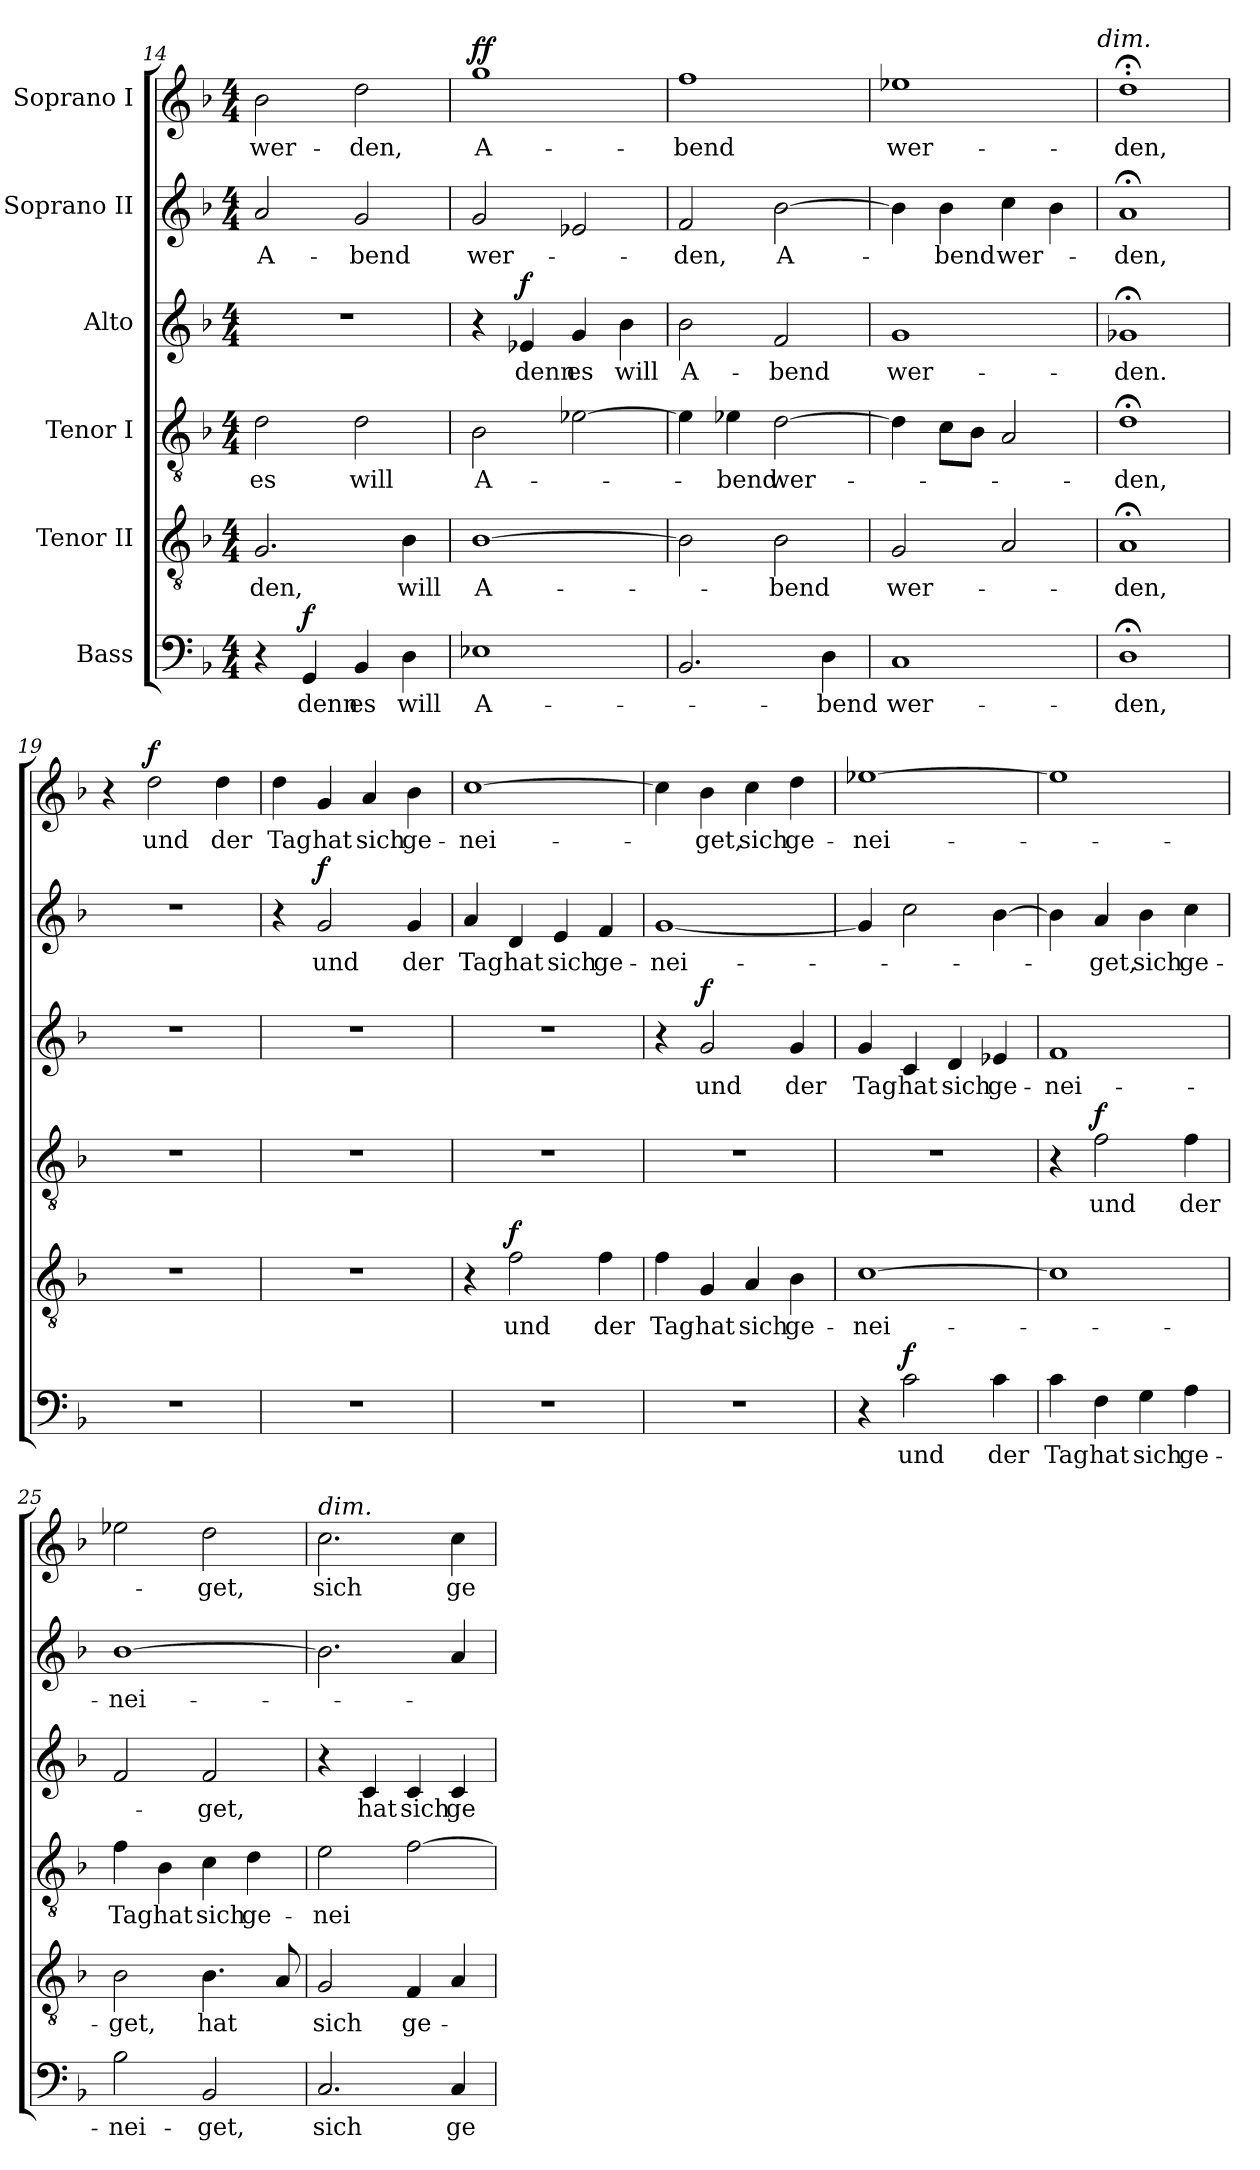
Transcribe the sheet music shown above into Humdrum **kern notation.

**kern	**text	**dynam	**kern	**text	**dynam	**kern	**text	**dynam	**kern	**text	**dynam	**kern	**text	**dynam	**kern	**text	**dynam
*part6	*part6	*part6	*part5	*part5	*part5	*part4	*part4	*part4	*part3	*part3	*part3	*part2	*part2	*part2	*part1	*part1	*part1
*staff6	*staff6	*staff6	*staff5	*staff5	*staff5	*staff4	*staff4	*staff4	*staff3	*staff3	*staff3	*staff2	*staff2	*staff2	*staff1	*staff1	*staff1
*I"Bass	*	*	*I"Tenor II	*	*	*I"Tenor I	*	*	*I"Alto	*	*	*I"Soprano II	*	*	*I"Soprano I	*	*
*clefF4	*	*	*clefGv2	*	*	*clefGv2	*	*	*clefG2	*	*	*clefG2	*	*	*clefG2	*	*
*k[b-]	*	*	*k[b-]	*	*	*k[b-]	*	*	*k[b-]	*	*	*k[b-]	*	*	*k[b-]	*	*
*F:	*	*	*F:	*	*	*F:	*	*	*F:	*	*	*F:	*	*	*F:	*	*
*M4/4	*	*	*M4/4	*	*	*M4/4	*	*	*M4/4	*	*	*M4/4	*	*	*M4/4	*	*
=14	=14	=14	=14	=14	=14	=14	=14	=14	=14	=14	=14	=14	=14	=14	=14	=14	=14
!	!	!	!	!LO:LY:b	!	!	!LO:LY:b	!	!	!	!	!	!LO:LY:b	!	!	!LO:LY:b	!
4r	.	.	2.G/	-den,	.	2d\	es	.	1r	.	.	2a/	A-	.	2b-\	wer-	.
!	!LO:LY:b	!LO:DY:a	!	!	!	!	!	!	!	!	!	!	!	!	!	!	!
4GG/	denn	f	.	.	.	.	.	.	.	.	.	.	.	.	.	.	.
!	!LO:LY:b	!	!	!	!	!	!LO:LY:b	!	!	!	!	!	!LO:LY:b	!	!	!LO:LY:b	!
4BB-/	es	.	.	.	.	2d\	will	.	.	.	.	2g/	-bend	.	2dd\	-den,	.
!	!LO:LY:b	!	!	!LO:LY:b	!	!	!	!	!	!	!	!	!	!	!	!	!
4D\	will	.	4B-\	will	.	.	.	.	.	.	.	.	.	.	.	.	.
=15	=15	=15	=15	=15	=15	=15	=15	=15	=15	=15	=15	=15	=15	=15	=15	=15	=15
!	!LO:LY:b	!	!	!LO:LY:b	!	!	!LO:LY:b	!	!	!	!	!	!LO:LY:b	!	!	!LO:LY:b	!LO:DY:a
1E-X	A-	.	[1B-	A-	.	2B-\	A-	.	4r	.	.	2g/	wer-	.	1gg	A-	ff
!	!	!	!	!	!	!	!	!	!	!LO:LY:b	!LO:DY:a	!	!	!	!	!	!
.	.	.	.	.	.	.	.	.	4e-X/	denn	f	.	.	.	.	.	.
!	!	!	!	!	!	!	!	!	!	!LO:LY:b	!	!	!	!	!	!	!
.	.	.	.	.	.	[2e-X\	.	.	4g/	es	.	2e-X/	.	.	.	.	.
!	!	!	!	!	!	!	!	!	!	!LO:LY:b	!	!	!	!	!	!	!
.	.	.	.	.	.	.	.	.	4b-\	will	.	.	.	.	.	.	.
!!LO:PB:g=z
=16	=16	=16	=16	=16	=16	=16	=16	=16	=16	=16	=16	=16	=16	=16	=16	=16	=16
!	!	!	!	!	!	!	!	!	!	!LO:LY:b	!	!	!LO:LY:b	!	!	!LO:LY:b	!
2.BB-/	.	.	2B-\]	.	.	4e-\]	.	.	2b-\	A-	.	2f/	-den,	.	1ff	-bend	.
!	!	!	!	!	!	!	!LO:LY:b	!	!	!	!	!	!	!	!	!	!
.	.	.	.	.	.	4e-X\	-bend	.	.	.	.	.	.	.	.	.	.
!	!	!	!	!LO:LY:b	!	!	!LO:LY:b	!	!	!LO:LY:b	!	!	!LO:LY:b	!	!	!	!
.	.	.	2B-\	-bend	.	[2d\	wer-	.	2f/	-bend	.	[2b-\	A-	.	.	.	.
!	!LO:LY:b	!	!	!	!	!	!	!	!	!	!	!	!	!	!	!	!
4D\	-bend	.	.	.	.	.	.	.	.	.	.	.	.	.	.	.	.
=17	=17	=17	=17	=17	=17	=17	=17	=17	=17	=17	=17	=17	=17	=17	=17	=17	=17
!	!LO:LY:b	!	!	!LO:LY:b	!	!	!	!	!	!LO:LY:b	!	!	!	!	!	!LO:LY:b	!
1C	wer-	.	2G/	wer-	.	4d\]	.	.	1g	wer-	.	4b-\]	.	.	1ee-X	wer-	.
!	!	!	!	!	!	!	!	!	!	!	!	!	!LO:LY:b	!	!	!	!
.	.	.	.	.	.	8c\L	.	.	.	.	.	4b-\	-bend	.	.	.	.
.	.	.	.	.	.	8B-\J	.	.	.	.	.	.	.	.	.	.	.
!	!	!	!	!	!	!	!	!	!	!	!	!	!LO:LY:b	!	!	!	!
.	.	.	2A/	.	.	2A/	.	.	.	.	.	4cc\	wer-	.	.	.	.
.	.	.	.	.	.	.	.	.	.	.	.	4b-\	.	.	.	.	.
!	!	!	!	!	!	!	!	!	!	!	!	!	!	!	!LO:TX:a:i:t=dim.	!	!
=18	=18	=18	=18	=18	=18	=18	=18	=18	=18	=18	=18	=18	=18	=18	=18	=18	=18
!	!LO:LY:b	!	!	!LO:LY:b	!	!	!LO:LY:b	!	!	!LO:LY:b	!	!	!LO:LY:b	!	!	!LO:LY:b	!
1D;<	-den,	.	1A;<	-den,	.	1d;<	-den,	.	1g-X;<	-den.	.	1a;<	-den,	.	1dd;<'	-den,	.
=19	=19	=19	=19	=19	=19	=19	=19	=19	=19	=19	=19	=19	=19	=19	=19	=19	=19
1r	.	.	1r	.	.	1r	.	.	1r	.	.	1r	.	.	4r	.	.
!	!	!	!	!	!	!	!	!	!	!	!	!	!	!	!	!LO:LY:b	!LO:DY:a
.	.	.	.	.	.	.	.	.	.	.	.	.	.	.	2dd\	und	f
!	!	!	!	!	!	!	!	!	!	!	!	!	!	!	!	!LO:LY:b	!
.	.	.	.	.	.	.	.	.	.	.	.	.	.	.	4dd\	der	.
=20	=20	=20	=20	=20	=20	=20	=20	=20	=20	=20	=20	=20	=20	=20	=20	=20	=20
!	!	!	!	!	!	!	!	!	!	!	!	!	!	!	!	!LO:LY:b	!
1r	.	.	1r	.	.	1r	.	.	1r	.	.	4r	.	.	4dd\	Tag	.
!	!	!	!	!	!	!	!	!	!	!	!	!	!LO:LY:b	!LO:DY:a	!	!LO:LY:b	!
.	.	.	.	.	.	.	.	.	.	.	.	2g/	und	f	4g/	hat	.
!	!	!	!	!	!	!	!	!	!	!	!	!	!	!	!	!LO:LY:b	!
.	.	.	.	.	.	.	.	.	.	.	.	.	.	.	4a/	sich	.
!	!	!	!	!	!	!	!	!	!	!	!	!	!LO:LY:b	!	!	!LO:LY:b	!
.	.	.	.	.	.	.	.	.	.	.	.	4g/	der	.	4b-\	ge-	.
=21	=21	=21	=21	=21	=21	=21	=21	=21	=21	=21	=21	=21	=21	=21	=21	=21	=21
!	!	!	!	!	!	!	!	!	!	!	!	!	!LO:LY:b	!	!	!LO:LY:b	!
1r	.	.	4r	.	.	1r	.	.	1r	.	.	4a/	Tag	.	[1cc	-nei-	.
!	!	!	!	!LO:LY:b	!LO:DY:a	!	!	!	!	!	!	!	!LO:LY:b	!	!	!	!
.	.	.	2f\	und	f	.	.	.	.	.	.	4d/	hat	.	.	.	.
!	!	!	!	!	!	!	!	!	!	!	!	!	!LO:LY:b	!	!	!	!
.	.	.	.	.	.	.	.	.	.	.	.	4e/	sich	.	.	.	.
!	!	!	!	!LO:LY:b	!	!	!	!	!	!	!	!	!LO:LY:b	!	!	!	!
.	.	.	4f\	der	.	.	.	.	.	.	.	4f/	ge-	.	.	.	.
!!LO:PB:g=z
=22	=22	=22	=22	=22	=22	=22	=22	=22	=22	=22	=22	=22	=22	=22	=22	=22	=22
!	!	!	!	!LO:LY:b	!	!	!	!	!	!	!	!	!LO:LY:b	!	!	!	!
1r	.	.	4f\	Tag	.	1r	.	.	4r	.	.	[1g	-nei-	.	4cc\]	.	.
!	!	!	!	!LO:LY:b	!	!	!	!	!	!LO:LY:b	!LO:DY:a	!	!	!	!	!LO:LY:b	!
.	.	.	4G/	hat	.	.	.	.	2g/	und	f	.	.	.	4b-\	-get,	.
!	!	!	!	!LO:LY:b	!	!	!	!	!	!	!	!	!	!	!	!LO:LY:b	!
.	.	.	4A/	sich	.	.	.	.	.	.	.	.	.	.	4cc\	sich	.
!	!	!	!	!LO:LY:b	!	!	!	!	!	!LO:LY:b	!	!	!	!	!	!LO:LY:b	!
.	.	.	4B-\	ge-	.	.	.	.	4g/	der	.	.	.	.	4dd\	ge-	.
=23	=23	=23	=23	=23	=23	=23	=23	=23	=23	=23	=23	=23	=23	=23	=23	=23	=23
!	!	!	!	!LO:LY:b	!	!	!	!	!	!LO:LY:b	!	!	!	!	!	!LO:LY:b	!
4r	.	.	[1c	-nei-	.	1r	.	.	4g/	Tag	.	4g/]	.	.	[1ee-X	-nei-	.
!	!LO:LY:b	!LO:DY:a	!	!	!	!	!	!	!	!LO:LY:b	!	!	!	!	!	!	!
2c\	und	f	.	.	.	.	.	.	4c/	hat	.	2cc\	.	.	.	.	.
!	!	!	!	!	!	!	!	!	!	!LO:LY:b	!	!	!	!	!	!	!
.	.	.	.	.	.	.	.	.	4d/	sich	.	.	.	.	.	.	.
!	!LO:LY:b	!	!	!	!	!	!	!	!	!LO:LY:b	!	!	!	!	!	!	!
4c\	der	.	.	.	.	.	.	.	4e-X/	ge-	.	[4b-\	.	.	.	.	.
=24	=24	=24	=24	=24	=24	=24	=24	=24	=24	=24	=24	=24	=24	=24	=24	=24	=24
!	!LO:LY:b	!	!	!	!	!	!	!	!	!LO:LY:b	!	!	!	!	!	!	!
4c\	Tag	.	1c]	.	.	4r	.	.	1f	-nei-	.	4b-\]	.	.	1ee-]	.	.
!	!LO:LY:b	!	!	!	!	!	!LO:LY:b	!LO:DY:a	!	!	!	!	!LO:LY:b	!	!	!	!
4F\	hat	.	.	.	.	2f\	und	f	.	.	.	4a/	-get,	.	.	.	.
!	!LO:LY:b	!	!	!	!	!	!	!	!	!	!	!	!LO:LY:b	!	!	!	!
4G\	sich	.	.	.	.	.	.	.	.	.	.	4b-\	sich	.	.	.	.
!	!LO:LY:b	!	!	!	!	!	!LO:LY:b	!	!	!	!	!	!LO:LY:b	!	!	!	!
4A\	ge-	.	.	.	.	4f\	der	.	.	.	.	4cc\	ge-	.	.	.	.
=25	=25	=25	=25	=25	=25	=25	=25	=25	=25	=25	=25	=25	=25	=25	=25	=25	=25
!	!LO:LY:b	!	!	!LO:LY:b	!	!	!LO:LY:b	!	!	!	!	!	!LO:LY:b	!	!	!	!
2B-\	-nei-	.	2B-\	-get,	.	4f\	Tag	.	2f/	.	.	[1b-	-nei-	.	2ee-X\	.	.
!	!	!	!	!	!	!	!LO:LY:b	!	!	!	!	!	!	!	!	!	!
.	.	.	.	.	.	4B-\	hat	.	.	.	.	.	.	.	.	.	.
!	!LO:LY:b	!	!	!LO:LY:b	!	!	!LO:LY:b	!	!	!LO:LY:b	!	!	!	!	!	!LO:LY:b	!
2BB-/	-get,	.	4.B-\	hat	.	4c\	sich	.	2f/	-get,	.	.	.	.	2dd\	-get,	.
!	!	!	!	!	!	!	!LO:LY:b	!	!	!	!	!	!	!	!	!	!
.	.	.	.	.	.	4d\	ge-	.	.	.	.	.	.	.	.	.	.
.	.	.	8A/	.	.	.	.	.	.	.	.	.	.	.	.	.	.
=26	=26	=26	=26	=26	=26	=26	=26	=26	=26	=26	=26	=26	=26	=26	=26	=26	=26
!	!	!	!	!	!	!	!	!	!	!	!	!	!	!	!LO:TX:a:i:t=dim.	!	!
!	!LO:LY:b	!	!	!LO:LY:b	!	!	!LO:LY:b	!	!	!	!	!	!	!	!	!LO:LY:b	!
2.C/	sich	.	2G/	sich	.	2e\	-nei	.	4r	.	.	2.b-\]	.	.	2.cc\	sich	.
!	!	!	!	!	!	!	!	!	!	!LO:LY:b	!	!	!	!	!	!	!
.	.	.	.	.	.	.	.	.	4c/	hat	.	.	.	.	.	.	.
!	!	!	!	!LO:LY:b	!	!	!	!	!	!LO:LY:b	!	!	!	!	!	!	!
.	.	.	4F/	ge-	.	[2f\	.	.	4c/	sich	.	.	.	.	.	.	.
!	!LO:LY:b	!	!	!	!	!	!	!	!	!LO:LY:b	!	!	!	!	!	!LO:LY:b	!
4C/	ge-	.	4A/	.	.	.	.	.	4c/	ge-	.	4a/	.	.	4cc\	ge-	.
=	=	=	=	=	=	=	=	=	=	=	=	=	=	=	=	=	=
*-	*-	*-	*-	*-	*-	*-	*-	*-	*-	*-	*-	*-	*-	*-	*-	*-	*-
